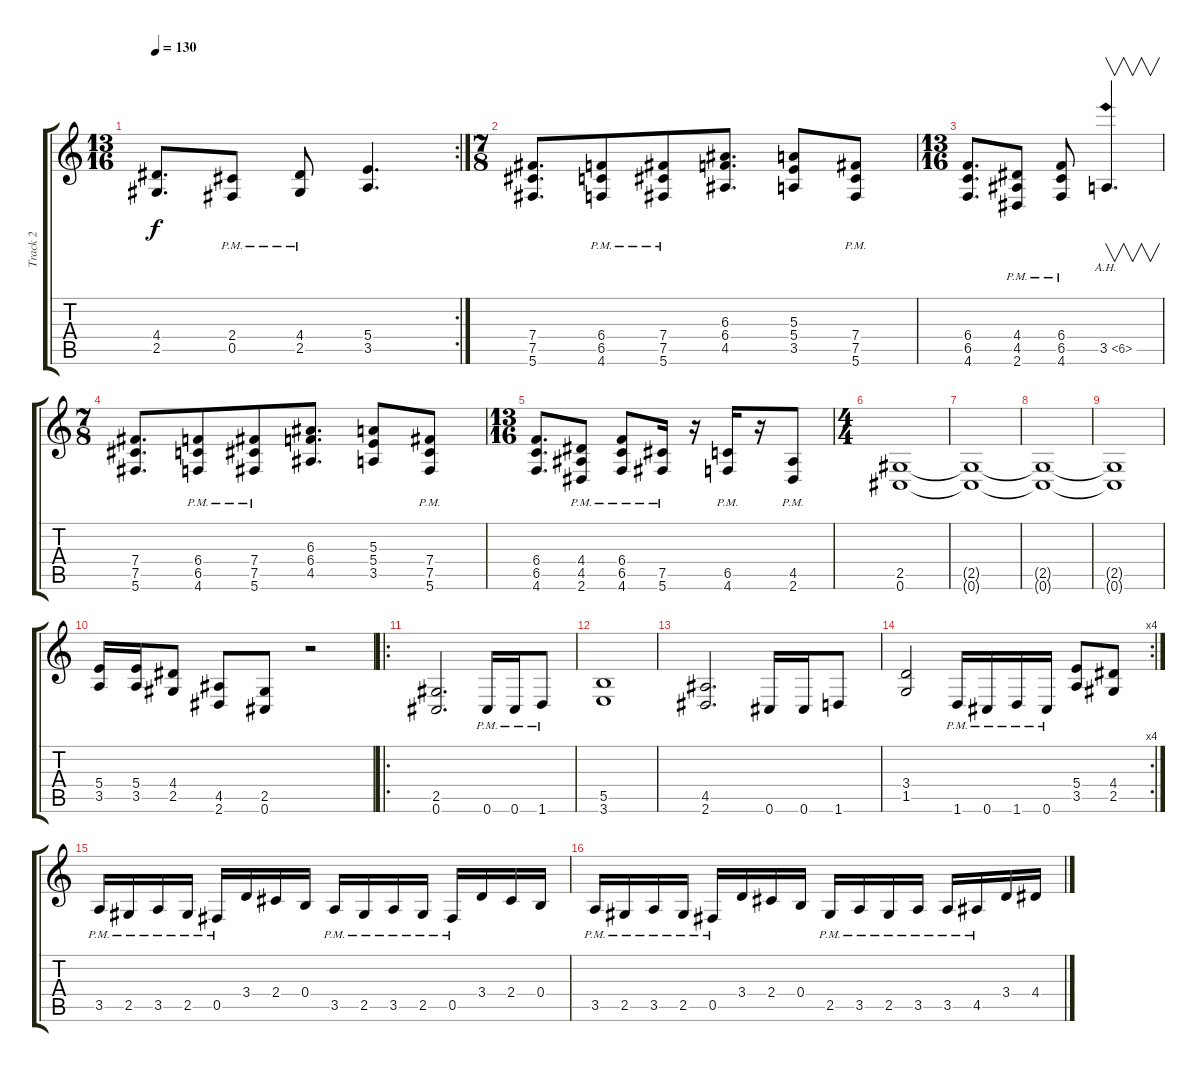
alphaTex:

\track ("Track 2" "Track 2") {instrument distortionguitar}
\staff {score tabs}
\tuning (Db4 Ab3 E3 B2 Gb2 Db2) {hide}
\rc 2
\ts (13 16)
\tempo 130
\clef g2
\ks c
(4.4 2.5).8{d dy f} (2.4 0.5{pm}).8 (4.4 2.5{pm}).8 (5.4 3.5).4{d} |
\ts (7 8)
(7.4 7.5 5.6).8{d} (6.4 6.5{pm} 4.6).8 (7.4 7.5{pm} 5.6).8 (6.3 6.4 4.5).8{d} (5.3 5.4 3.5).8 (7.4 7.5 5.6{pm}).8 |
\ts (13 16)
(6.4 6.5 4.6).8{d} (4.4 4.5 2.6{pm}).8 (6.4 6.5 4.6{pm}).8 3.5{ah 3}.4{v d} |
\ts (7 8)
(7.4 7.5 5.6).8{d} (6.4 6.5{pm} 4.6).8 (7.4 7.5{pm} 5.6).8 (6.3 6.4 4.5).8{d} (5.3 5.4 3.5).8 (7.4 7.5 5.6{pm}).8 |
\ts (13 16)
(6.4 6.5 4.6).8{d} (4.4 4.5 2.6{pm}).8 (6.4 6.5 4.6{pm}).8 (7.5 5.6{pm}).16 r.16 (6.5 4.6{pm}).16 r.16 (4.5 2.6{pm}).8 |
\ts (4 4)
(2.5 0.6).1 |
(2.5{t} 0.6{t}).1 |
(2.5{t} 0.6{t}).1 |
(2.5{t} 0.6{t}).1 |
(5.4 3.5).16 (5.4 3.5).16 (4.4 2.5).8 (4.5 2.6).8 (2.5 0.6).8 r.2 |
\ro
(2.5 0.6).2{d} 0.6{pm}.16 0.6{pm}.16 1.6{pm}.8 |
(5.5 3.6).1 |
(4.5 2.6).2{d} 0.6.16 0.6.16 1.6.8 |
\rc 4
(3.4 1.5).2 1.6{pm}.16 0.6{pm}.16 1.6{pm}.16 0.6{pm}.16 (5.4 3.5).8 (4.4 2.5).8 |
3.5{pm}.16 2.5{pm}.16 3.5{pm}.16 2.5{pm}.16 0.5{pm}.16 3.4.16 2.4.16 0.4.16 3.5{pm}.16 2.5{pm}.16 3.5{pm}.16 2.5{pm}.16 0.5{pm}.16 3.4.16 2.4.16 0.4.16 |
3.5{pm}.16 2.5{pm}.16 3.5{pm}.16 2.5{pm}.16 0.5{pm}.16 3.4.16 2.4.16 0.4.16 2.5{pm}.16 3.5{pm}.16 2.5{pm}.16 3.5{pm}.16 3.5{pm}.16 4.5{pm}.16 3.4.16 4.4.16
